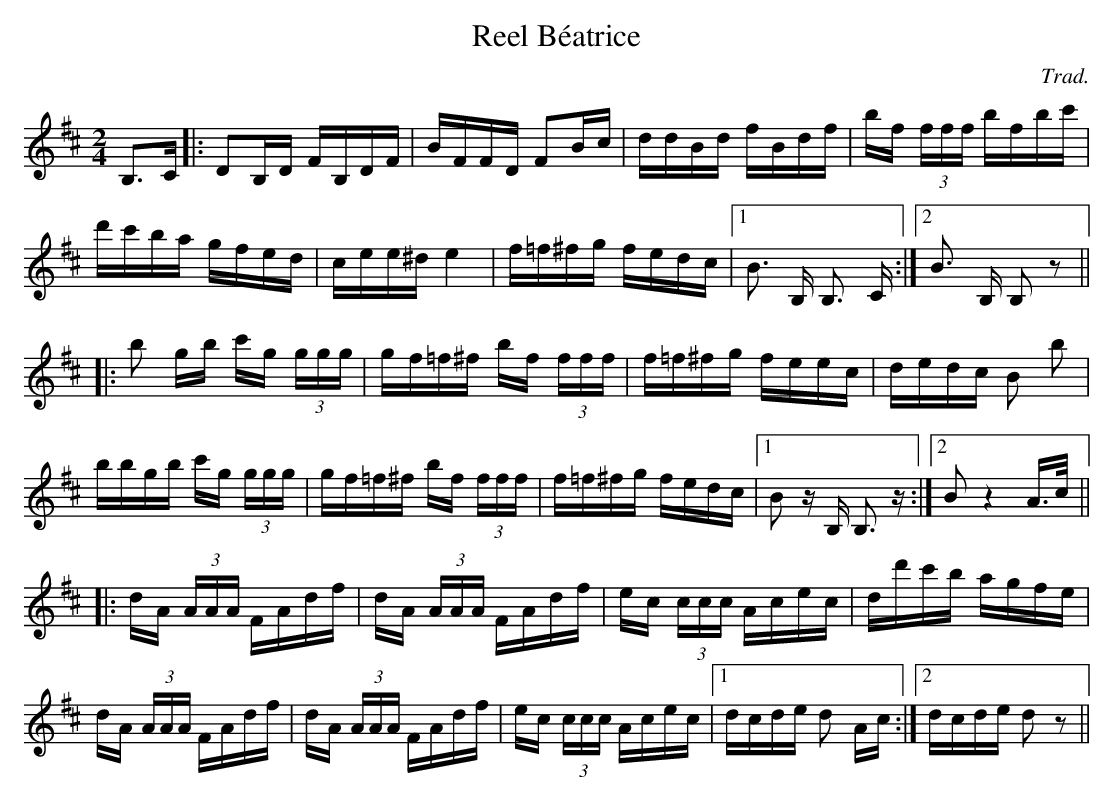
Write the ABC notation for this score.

X:1
T:Reel Béatrice
M:2/4
L:1/16
C:Trad.
K:D %Transposed from AM
B,3C|:D2B,D FB,DF|BFFD F2Bc|ddBd fBdf|bf (3fff bfbc'|
d'c'ba gfed|cee^d e4|f=f^fg fedc|1B3 B, B,3 C:|2B3 B, B,2 z2||
|:b2 gb c'g (3ggg|gf=f^f bf (3fff|f=f^fg feec|dedc B2 b2|
bbgb c'g (3ggg|gf=f^f bf (3fff|f=f^fg fedc|1B2 z B, B,3 z:|2B2 z4 A>c||
|:dA (3AAA FAdf|dA (3AAA FAdf|ec (3ccc Acec|dd'c'b agfe|
dA (3AAA FAdf|dA (3AAA FAdf|ec (3ccc Acec|1dcde d2 Ac:|2dcde d2 z2||
